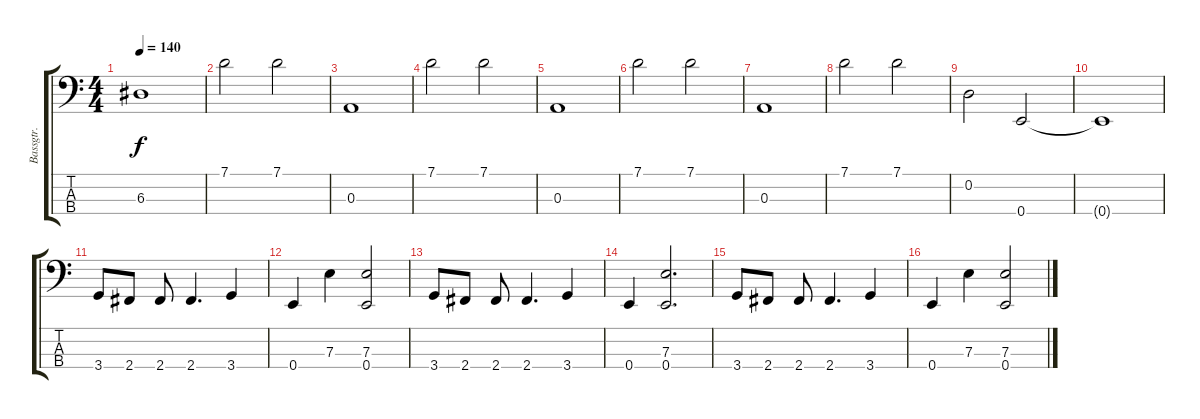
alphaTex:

\track ("Bassgtr." "Bassgtr.") {instrument electricbasspick}
\staff {score tabs}
\tuning (G2 D2 A1 E1) {hide}
\ts (4 4)
\tempo 140
\clef f4
\ks c
6.3.1{dy f} |
7.1.2 7.1.2 |
0.3.1 |
7.1.2 7.1.2 |
0.3.1 |
7.1.2 7.1.2 |
0.3.1 |
7.1.2 7.1.2 |
0.2.2 0.4.2 |
0.4{t}.1 |
3.4.8 2.4.8 2.4.8 2.4.4{d} 3.4.4 |
0.4.4 7.3.4 (7.3 0.4).2 |
3.4.8 2.4.8 2.4.8 2.4.4{d} 3.4.4 |
0.4.4 (7.3 0.4).2{d} |
3.4.8 2.4.8 2.4.8 2.4.4{d} 3.4.4 |
0.4.4 7.3.4 (7.3 0.4).2
